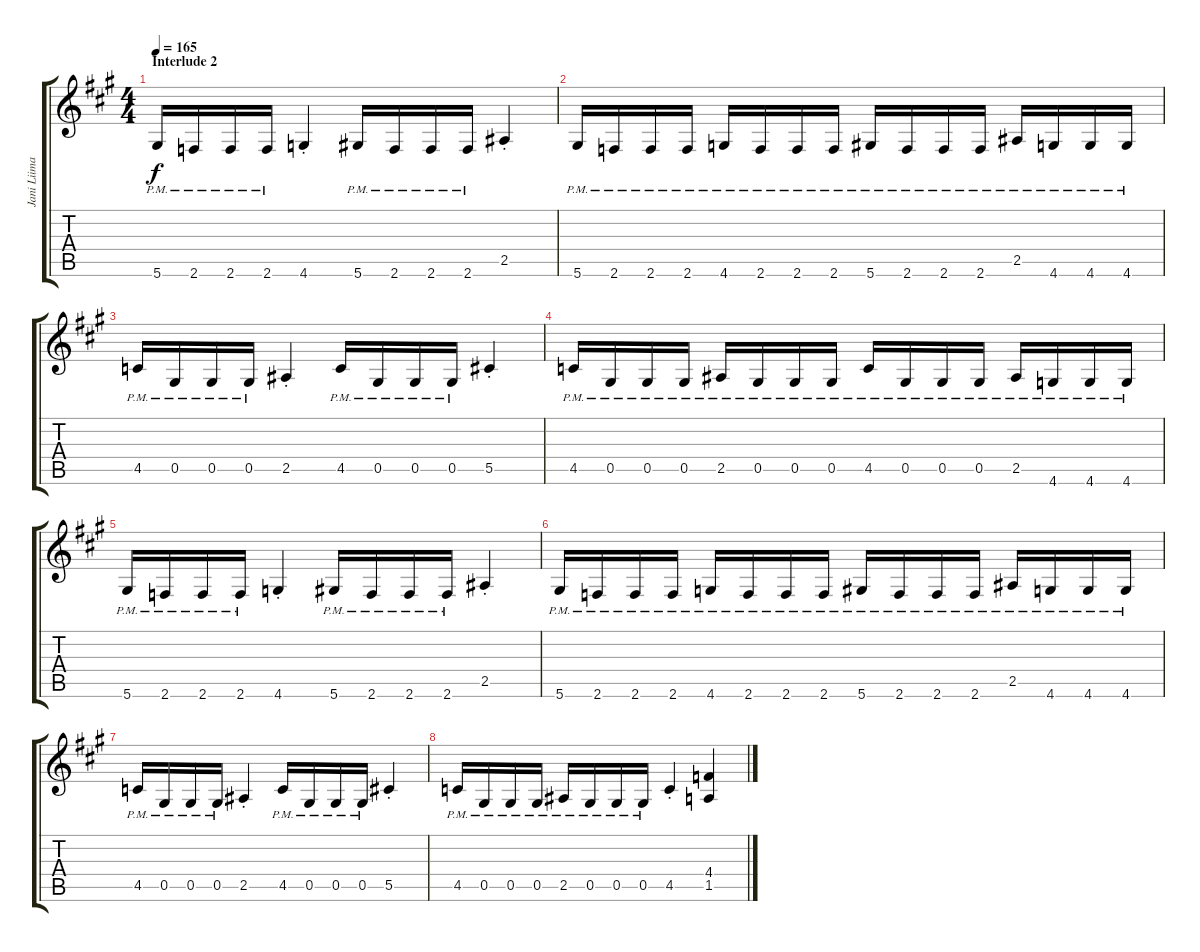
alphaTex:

\track ("Jani Liimatainen" "Jani Liima") {instrument distortionguitar}
\staff {score tabs}
\tuning (Eb4 Bb3 Gb3 Db3 Ab2 Eb2) {hide}
\ts (4 4)
\section ("" "Interlude 2")
\tempo 165
\clef g2
\ks f#minor
5.6{pm}.16{dy f volume 14} 2.6{pm}.16 2.6{pm}.16 2.6{pm}.16 4.6{st}.4 5.6{pm}.16 2.6{pm}.16 2.6{pm}.16 2.6{pm}.16 2.5{st}.4 |
5.6{pm}.16 2.6{pm}.16 2.6{pm}.16 2.6{pm}.16 4.6{pm}.16 2.6{pm}.16 2.6{pm}.16 2.6{pm}.16 5.6{pm}.16 2.6{pm}.16 2.6{pm}.16 2.6{pm}.16 2.5{pm}.16 4.6{pm}.16 4.6{pm}.16 4.6{pm}.16 |
4.5{pm}.16 0.5{pm}.16 0.5{pm}.16 0.5{pm}.16 2.5{st}.4 4.5{pm}.16 0.5{pm}.16 0.5{pm}.16 0.5{pm}.16 5.5{st}.4 |
4.5{pm}.16 0.5{pm}.16 0.5{pm}.16 0.5{pm}.16 2.5{pm}.16 0.5{pm}.16 0.5{pm}.16 0.5{pm}.16 4.5{pm}.16 0.5{pm}.16 0.5{pm}.16 0.5{pm}.16 2.5{pm}.16 4.6{pm}.16 4.6{pm}.16 4.6{pm}.16 |
5.6{pm}.16 2.6{pm}.16 2.6{pm}.16 2.6{pm}.16 4.6{st}.4 5.6{pm}.16 2.6{pm}.16 2.6{pm}.16 2.6{pm}.16 2.5{st}.4 |
5.6{pm}.16 2.6{pm}.16 2.6{pm}.16 2.6{pm}.16 4.6{pm}.16 2.6{pm}.16 2.6{pm}.16 2.6{pm}.16 5.6{pm}.16 2.6{pm}.16 2.6{pm}.16 2.6{pm}.16 2.5{pm}.16 4.6{pm}.16 4.6{pm}.16 4.6{pm}.16 |
4.5{pm}.16 0.5{pm}.16 0.5{pm}.16 0.5{pm}.16 2.5{st}.4 4.5{pm}.16 0.5{pm}.16 0.5{pm}.16 0.5{pm}.16 5.5{st}.4 |
4.5{pm}.16 0.5{pm}.16 0.5{pm}.16 0.5{pm}.16 2.5{pm}.16 0.5{pm}.16 0.5{pm}.16 0.5{pm}.16 4.5{st}.4 (4.4 1.5).4
